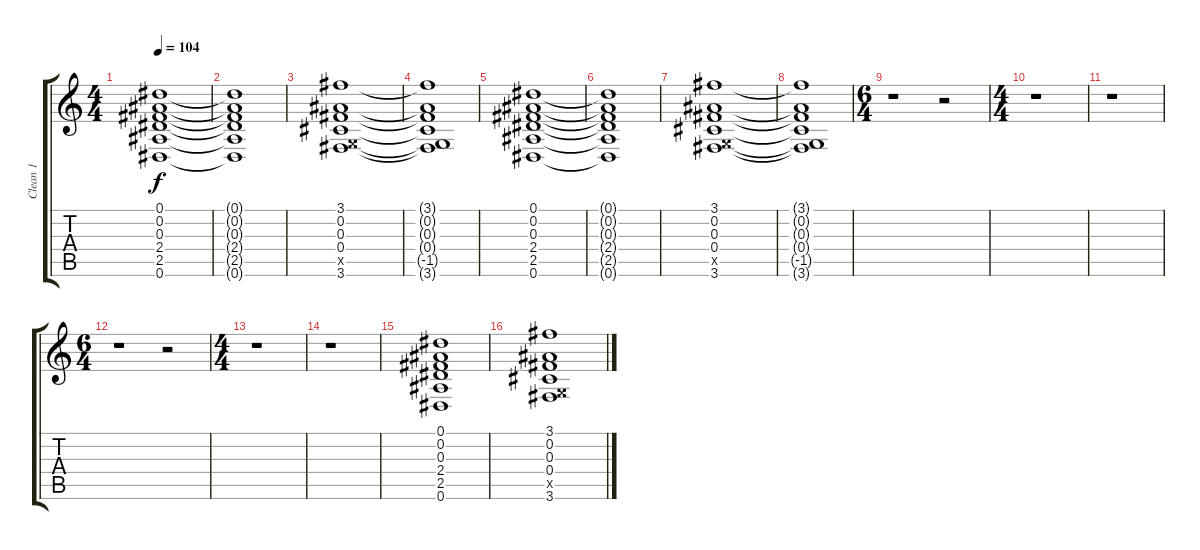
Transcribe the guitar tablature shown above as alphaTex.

\track ("Clean 1" "Clean 1") {instrument electricguitarclean}
\staff {score tabs}
\tuning (Eb4 Bb3 Gb3 Db3 Ab2 Eb2) {hide}
\ts (4 4)
\tempo 104
\clef g2
\ks c
(0.1 0.2 0.3 2.4 2.5 0.6).1{dy f} |
(0.1{t} 0.2{t} 0.3{t} 2.4{t} 2.5{t} 0.6{t}).1 |
(3.1 0.2 0.3 0.4 -1.5{x} 3.6).1 |
(3.1{t} 0.2{t} 0.3{t} 0.4{t} -1.5{t} 3.6{t}).1 |
(0.1 0.2 0.3 2.4 2.5 0.6).1 |
(0.1{t} 0.2{t} 0.3{t} 2.4{t} 2.5{t} 0.6{t}).1 |
(3.1 0.2 0.3 0.4 -1.5{x} 3.6).1 |
(3.1{t} 0.2{t} 0.3{t} 0.4{t} -1.5{t} 3.6{t}).1 |
\ts (6 4)
r.1 r.2 |
\ts (4 4)
r.1 |
r.1 |
\ts (6 4)
r.1 r.2 |
\ts (4 4)
r.1 |
r.1 |
(0.1 0.2 0.3 2.4 2.5 0.6).1 |
(3.1 0.2 0.3 0.4 -1.5{x} 3.6).1
